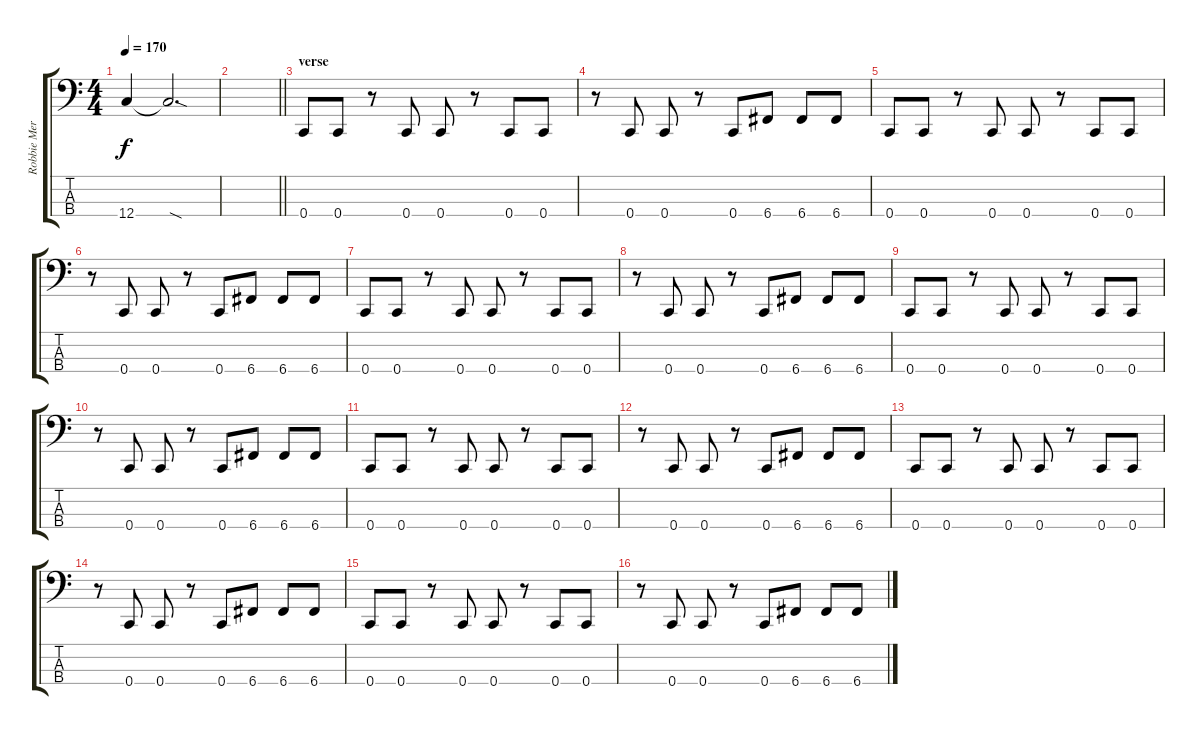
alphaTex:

\track ("Robbie Merrill - bass" "Robbie Mer") {instrument electricbassfinger}
\staff {score tabs}
\tuning (F2 C2 G1 C1) {hide}
\ts (4 4)
\tempo 170
\clef f4
\ks c
12.4.4{dy f} 12.4{sod t}.2{d} |
\barLineRight lightlight
|
\section ("" "verse")
0.4.8 0.4.8 r.8 0.4.8 0.4.8 r.8 0.4.8 0.4.8 |
r.8 0.4.8 0.4.8 r.8 0.4.8 6.4.8 6.4.8 6.4.8 |
0.4.8 0.4.8 r.8 0.4.8 0.4.8 r.8 0.4.8 0.4.8 |
r.8 0.4.8 0.4.8 r.8 0.4.8 6.4.8 6.4.8 6.4.8 |
0.4.8 0.4.8 r.8 0.4.8 0.4.8 r.8 0.4.8 0.4.8 |
r.8 0.4.8 0.4.8 r.8 0.4.8 6.4.8 6.4.8 6.4.8 |
0.4.8 0.4.8 r.8 0.4.8 0.4.8 r.8 0.4.8 0.4.8 |
r.8 0.4.8 0.4.8 r.8 0.4.8 6.4.8 6.4.8 6.4.8 |
0.4.8 0.4.8 r.8 0.4.8 0.4.8 r.8 0.4.8 0.4.8 |
r.8 0.4.8 0.4.8 r.8 0.4.8 6.4.8 6.4.8 6.4.8 |
0.4.8 0.4.8 r.8 0.4.8 0.4.8 r.8 0.4.8 0.4.8 |
r.8 0.4.8 0.4.8 r.8 0.4.8 6.4.8 6.4.8 6.4.8 |
0.4.8 0.4.8 r.8 0.4.8 0.4.8 r.8 0.4.8 0.4.8 |
r.8 0.4.8 0.4.8 r.8 0.4.8 6.4.8 6.4.8 6.4.8
